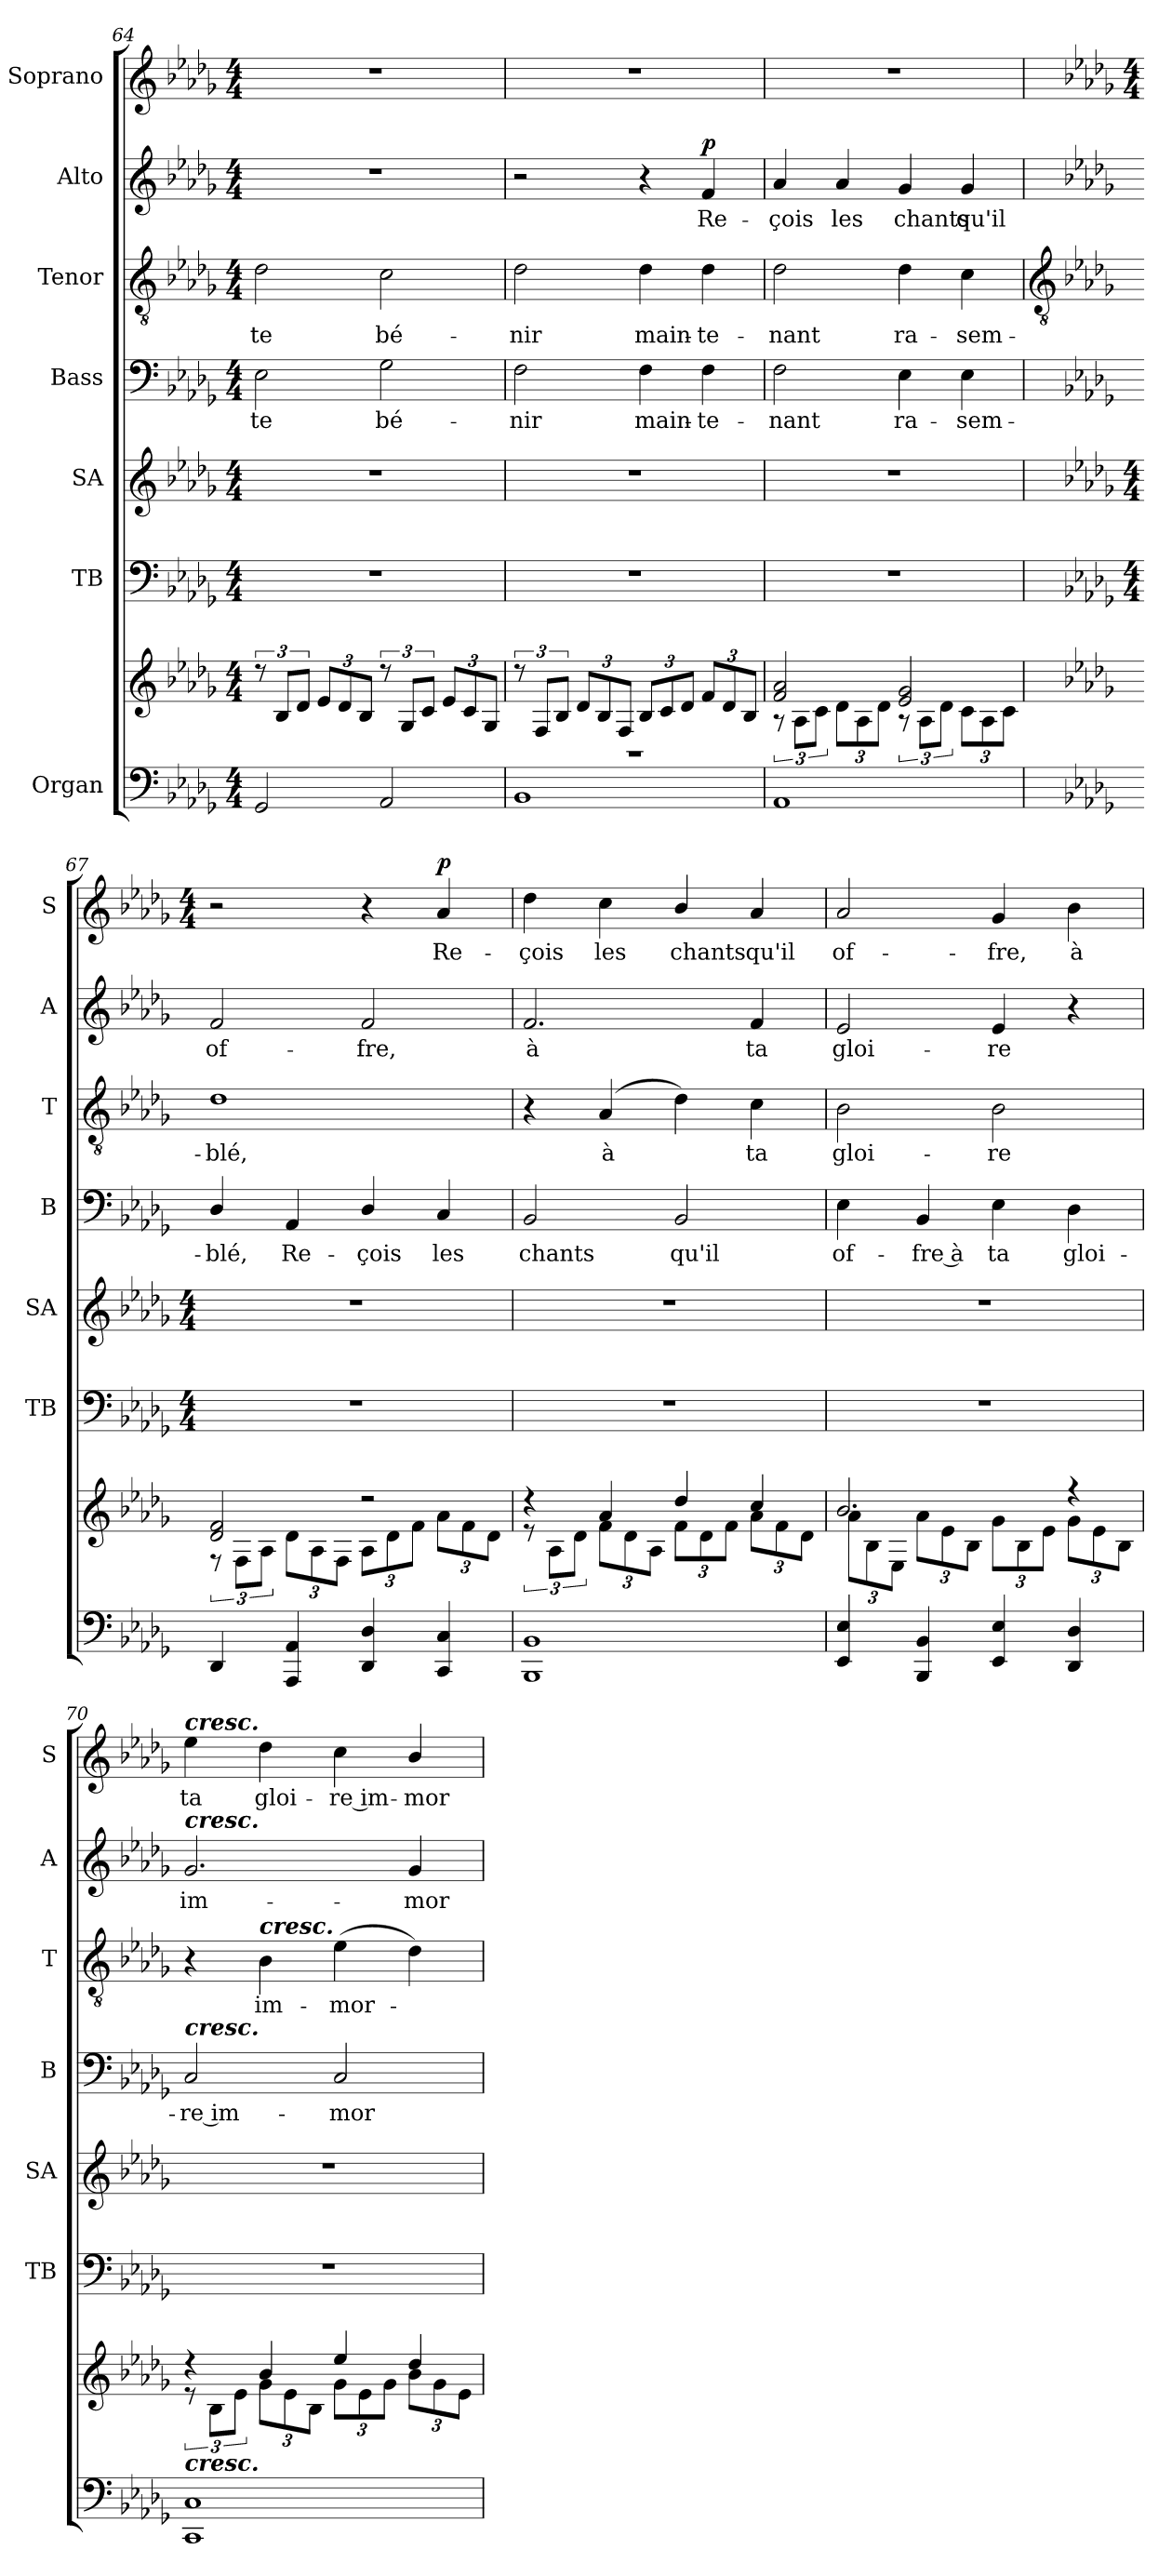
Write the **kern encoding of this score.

**kern	**kern	**kern	**kern	**kern	**text	**kern	**text	**kern	**text	**dynam	**kern	**text	**dynam
*part7	*part7	*part6	*part5	*part4	*part4	*part3	*part3	*part2	*part2	*part2	*part1	*part1	*part1
*staff8	*staff7	*staff6	*staff5	*staff4	*staff4	*staff3	*staff3	*staff2	*staff2	*staff2	*staff1	*staff1	*staff1
*I"Organ	*	*I"TB	*I"SA	*I"Bass	*	*I"Tenor	*	*I"Alto	*	*	*I"Soprano	*	*
*	*	*I'TB	*I'SA	*I'B	*	*I'T	*	*I'A	*	*	*I'S	*	*
!!LO:LB:g=z
*clefF4	*clefG2	*clefF4	*clefG2	*clefF4	*	*clefGv2	*	*clefG2	*	*	*clefG2	*	*
*k[b-e-a-d-g-]	*k[b-e-a-d-g-]	*k[b-e-a-d-g-]	*k[b-e-a-d-g-]	*k[b-e-a-d-g-]	*	*k[b-e-a-d-g-]	*	*k[b-e-a-d-g-]	*	*	*k[b-e-a-d-g-]	*	*
*D-:	*D-:	*D-:	*D-:	*D-:	*	*D-:	*	*D-:	*	*	*D-:	*	*
*M4/4	*M4/4	*M4/4	*M4/4	*M4/4	*	*M4/4	*	*M4/4	*	*	*M4/4	*	*
=64	=64	=64	=64	=64	=64	=64	=64	=64	=64	=64	=64	=64	=64
*	*^	*	*	*	*	*	*	*	*	*	*	*	*
!	!	!	!	!	!	!LO:LY:b	!	!LO:LY:b	!	!	!	!	!	!
2GG-	12r	1ryy	1r	1r	2E-	te	2d-	te	1r	.	.	1r	.	.
.	12B-L	.	.	.	.	.	.	.	.	.	.	.	.	.
.	12d-J	.	.	.	.	.	.	.	.	.	.	.	.	.
.	12e-L	.	.	.	.	.	.	.	.	.	.	.	.	.
.	12d-	.	.	.	.	.	.	.	.	.	.	.	.	.
.	12B-J	.	.	.	.	.	.	.	.	.	.	.	.	.
!	!	!	!	!	!	!LO:LY:b	!	!LO:LY:b	!	!	!	!	!	!
2AA-	12r	.	.	.	2G-	bé-	2c	bé-	.	.	.	.	.	.
.	12G-L	.	.	.	.	.	.	.	.	.	.	.	.	.
.	12cJ	.	.	.	.	.	.	.	.	.	.	.	.	.
.	12e-L	.	.	.	.	.	.	.	.	.	.	.	.	.
.	12c	.	.	.	.	.	.	.	.	.	.	.	.	.
.	12G-J	.	.	.	.	.	.	.	.	.	.	.	.	.
=65	=65	=65	=65	=65	=65	=65	=65	=65	=65	=65	=65	=65	=65	=65
!	!	!	!	!	!	!LO:LY:b	!	!LO:LY:b	!	!	!	!	!	!
1BB-	12r	1r	1r	1r	2F	-nir	2d-	-nir	2r	.	.	1r	.	.
.	12FL	.	.	.	.	.	.	.	.	.	.	.	.	.
.	12B-J	.	.	.	.	.	.	.	.	.	.	.	.	.
.	12d-L	.	.	.	.	.	.	.	.	.	.	.	.	.
.	12B-	.	.	.	.	.	.	.	.	.	.	.	.	.
.	12FJ	.	.	.	.	.	.	.	.	.	.	.	.	.
!	!	!	!	!	!	!LO:LY:b	!	!LO:LY:b	!	!	!	!	!	!
.	12B-L	.	.	.	4F	main-	4d-	main-	4r	.	.	.	.	.
.	12c	.	.	.	.	.	.	.	.	.	.	.	.	.
.	12d-J	.	.	.	.	.	.	.	.	.	.	.	.	.
!	!	!	!	!	!	!LO:LY:b	!	!LO:LY:b	!	!LO:LY:b	!LO:DY:b	!	!	!
.	12fL	.	.	.	4F	-te-	4d-	-te-	4f	Re-	p	.	.	.
.	12d-	.	.	.	.	.	.	.	.	.	.	.	.	.
.	12B-J	.	.	.	.	.	.	.	.	.	.	.	.	.
=66	=66	=66	=66	=66	=66	=66	=66	=66	=66	=66	=66	=66	=66	=66
!	!	!	!	!	!	!LO:LY:b	!	!LO:LY:b	!	!LO:LY:b	!	!	!	!
1AA-	2f 2a-	12r	1r	1r	2F	-nant	2d-	-nant	4a-	-çois	.	1r	.	.
.	.	12A-\L	.	.	.	.	.	.	.	.	.	.	.	.
.	.	12c\J	.	.	.	.	.	.	.	.	.	.	.	.
!	!	!	!	!	!	!	!	!	!	!LO:LY:b	!	!	!	!
.	.	12d-\L	.	.	.	.	.	.	4a-	les	.	.	.	.
.	.	12A-\	.	.	.	.	.	.	.	.	.	.	.	.
.	.	12d-\J	.	.	.	.	.	.	.	.	.	.	.	.
!	!	!	!	!	!	!LO:LY:b	!	!LO:LY:b	!	!LO:LY:b	!	!	!	!
.	2e- 2g-	12r	.	.	4E-	ra-	4d-	ra-	4g-	chants	.	.	.	.
.	.	12A-\L	.	.	.	.	.	.	.	.	.	.	.	.
.	.	12d-\J	.	.	.	.	.	.	.	.	.	.	.	.
!	!	!	!	!	!	!LO:LY:b	!	!LO:LY:b	!	!LO:LY:b	!	!	!	!
.	.	12c\L	.	.	4E-	-sem-	4c	-sem-	4g-	qu'il	.	.	.	.
.	.	12A-\	.	.	.	.	.	.	.	.	.	.	.	.
.	.	12c\J	.	.	.	.	.	.	.	.	.	.	.	.
!!LO:LB:g=z
=67	=67	=67	=67	=67	=67	=67	=67	=67	=67	=67	=67	=67	=67	=67
*	*	*	*	*	*	*	*clefGv2	*	*	*	*	*	*	*
*	*	*	*	*	*	*	*	*	*	*	*	*k[b-e-a-d-g-]	*	*
*	*	*	*	*	*	*	*	*	*	*	*	*D-:	*	*
*	*	*	*M4/4	*M4/4	*	*	*	*	*	*	*	*M4/4	*	*
!	!	!	!	!	!	!LO:LY:b	!	!LO:LY:b	!	!LO:LY:b	!	!	!	!
4DD-	2d-/ 2f/	12r	1r	1r	4D-/	-blé,	1d-	-blé,	2f	of-	.	2r	.	.
.	.	12F\L	.	.	.	.	.	.	.	.	.	.	.	.
.	.	12A-\J	.	.	.	.	.	.	.	.	.	.	.	.
!	!	!	!	!	!	!LO:LY:b	!	!	!	!	!	!	!	!
4AAA- 4AA-	.	12d-\L	.	.	4AA-/	Re-	.	.	.	.	.	.	.	.
.	.	12A-\	.	.	.	.	.	.	.	.	.	.	.	.
.	.	12F\J	.	.	.	.	.	.	.	.	.	.	.	.
!	!	!	!	!	!	!LO:LY:b	!	!	!	!LO:LY:b	!	!	!	!
4DD- 4D-	2r	12A-\L	.	.	4D-/	-çois	.	.	2f	-fre,	.	4r	.	.
.	.	12d-\	.	.	.	.	.	.	.	.	.	.	.	.
.	.	12f\J	.	.	.	.	.	.	.	.	.	.	.	.
!	!	!	!	!	!	!LO:LY:b	!	!	!	!	!	!	!LO:LY:b	!LO:DY:b
4CC 4C	.	12a-\L	.	.	4C	les	.	.	.	.	.	4a-	Re-	p
.	.	12f\	.	.	.	.	.	.	.	.	.	.	.	.
.	.	12d-\J	.	.	.	.	.	.	.	.	.	.	.	.
=68	=68	=68	=68	=68	=68	=68	=68	=68	=68	=68	=68	=68	=68	=68
!	!	!	!	!	!	!LO:LY:b	!	!	!	!LO:LY:b	!	!	!LO:LY:b	!
1BBB- 1BB-	4r	12r	1r	1r	2BB-	chants	4r	.	2.f	à	.	4dd-	-çois	.
.	.	12A-\L	.	.	.	.	.	.	.	.	.	.	.	.
.	.	12d-\J	.	.	.	.	.	.	.	.	.	.	.	.
!	!	!	!	!	!	!	!	!LO:LY:b	!	!	!	!	!LO:LY:b	!
.	4a-/	12f\L	.	.	.	.	(<4A-	à	.	.	.	4cc	les	.
.	.	12d-\	.	.	.	.	.	.	.	.	.	.	.	.
.	.	12A-\J	.	.	.	.	.	.	.	.	.	.	.	.
!	!	!	!	!	!	!LO:LY:b	!	!	!	!	!	!	!LO:LY:b	!
.	4dd-/	12f\L	.	.	2BB-	qu'il	4d-)	.	.	.	.	4b-/	chants	.
.	.	12d-\	.	.	.	.	.	.	.	.	.	.	.	.
.	.	12f\J	.	.	.	.	.	.	.	.	.	.	.	.
!	!	!	!	!	!	!	!	!LO:LY:b	!	!LO:LY:b	!	!	!LO:LY:b	!
.	4cc/	12a-\L	.	.	.	.	4c	ta	4f	ta	.	4a-	qu'il	.
.	.	12f\	.	.	.	.	.	.	.	.	.	.	.	.
.	.	12d-\J	.	.	.	.	.	.	.	.	.	.	.	.
=69	=69	=69	=69	=69	=69	=69	=69	=69	=69	=69	=69	=69	=69	=69
!	!	!	!	!	!	!LO:LY:b	!	!LO:LY:b	!	!LO:LY:b	!	!	!LO:LY:b	!
4EE- 4E-	2.b-/	12a-\L	1r	1r	4E-	of-	2B-	gloi-	2e-	gloi-	.	2a-	of-	.
.	.	12B-\	.	.	.	.	.	.	.	.	.	.	.	.
.	.	12E-\J	.	.	.	.	.	.	.	.	.	.	.	.
!	!	!	!	!	!	!LO:LY:b	!	!	!	!	!	!	!	!
4BBB- 4BB-	.	12a-\L	.	.	4BB-	-fre à	.	.	.	.	.	.	.	.
.	.	12e-\	.	.	.	.	.	.	.	.	.	.	.	.
.	.	12B-\J	.	.	.	.	.	.	.	.	.	.	.	.
!	!	!	!	!	!	!LO:LY:b	!	!LO:LY:b	!	!LO:LY:b	!	!	!LO:LY:b	!
4EE- 4E-	.	12g-\L	.	.	4E-	ta	2B-	-re	4e-	-re	.	4g-	-fre,	.
.	.	12B-\	.	.	.	.	.	.	.	.	.	.	.	.
.	.	12e-\J	.	.	.	.	.	.	.	.	.	.	.	.
!	!	!	!	!	!	!LO:LY:b	!	!	!	!	!	!	!LO:LY:b	!
4DD- 4D-	4r	12g-\L	.	.	4D-	gloi-	.	.	4r	.	.	4b-	à	.
.	.	12e-\	.	.	.	.	.	.	.	.	.	.	.	.
.	.	12B-\J	.	.	.	.	.	.	.	.	.	.	.	.
=70	=70	=70	=70	=70	=70	=70	=70	=70	=70	=70	=70	=70	=70	=70
!	!	!	!	!	!	!	!	!	!	!	!	!LO:TX:a:Bi:t=cresc.	!	!
!	!	!	!	!	!	!	!	!	!LO:TX:a:Bi:t=cresc.	!	!	!	!	!
!	!	!	!	!	!LO:TX:a:Bi:t=cresc.	!	!	!	!	!	!	!	!	!
!LO:TX:a:Bi:t=cresc.	!	!	!	!	!	!	!	!	!	!	!	!	!	!
!	!	!	!	!	!	!LO:LY:b	!	!	!	!LO:LY:b	!	!	!LO:LY:b	!
1CC 1C	4r	12r	1r	1r	2C	-re im-	4r	.	2.g-	im-	.	4ee-	ta	.
.	.	12B-\L	.	.	.	.	.	.	.	.	.	.	.	.
.	.	12e-\J	.	.	.	.	.	.	.	.	.	.	.	.
!	!	!	!	!	!	!	!LO:TX:a:Bi:t=cresc.	!	!	!	!	!	!	!
!	!	!	!	!	!	!	!	!LO:LY:b	!	!	!	!	!LO:LY:b	!
.	4b-/	12g-\L	.	.	.	.	4B-	im-	.	.	.	4dd-	gloi-	.
.	.	12e-\	.	.	.	.	.	.	.	.	.	.	.	.
.	.	12B-\J	.	.	.	.	.	.	.	.	.	.	.	.
!	!	!	!	!	!	!LO:LY:b	!	!LO:LY:b	!	!	!	!	!LO:LY:b	!
.	4ee-/	12g-\L	.	.	2C	-mor-	(>4e-	-mor-	.	.	.	4cc	-re im-	.
.	.	12e-\	.	.	.	.	.	.	.	.	.	.	.	.
.	.	12g-\J	.	.	.	.	.	.	.	.	.	.	.	.
!	!	!	!	!	!	!	!	!	!	!LO:LY:b	!	!	!LO:LY:b	!
.	4dd-/	12b-\L	.	.	.	.	4d-)	.	4g-	-mor-	.	4b-/	-mor-	.
.	.	12g-\	.	.	.	.	.	.	.	.	.	.	.	.
.	.	12e-\J	.	.	.	.	.	.	.	.	.	.	.	.
*	*v	*v	*	*	*	*	*	*	*	*	*	*	*	*
=	=	=	=	=	=	=	=	=	=	=	=	=	=
*-	*-	*-	*-	*-	*-	*-	*-	*-	*-	*-	*-	*-	*-
